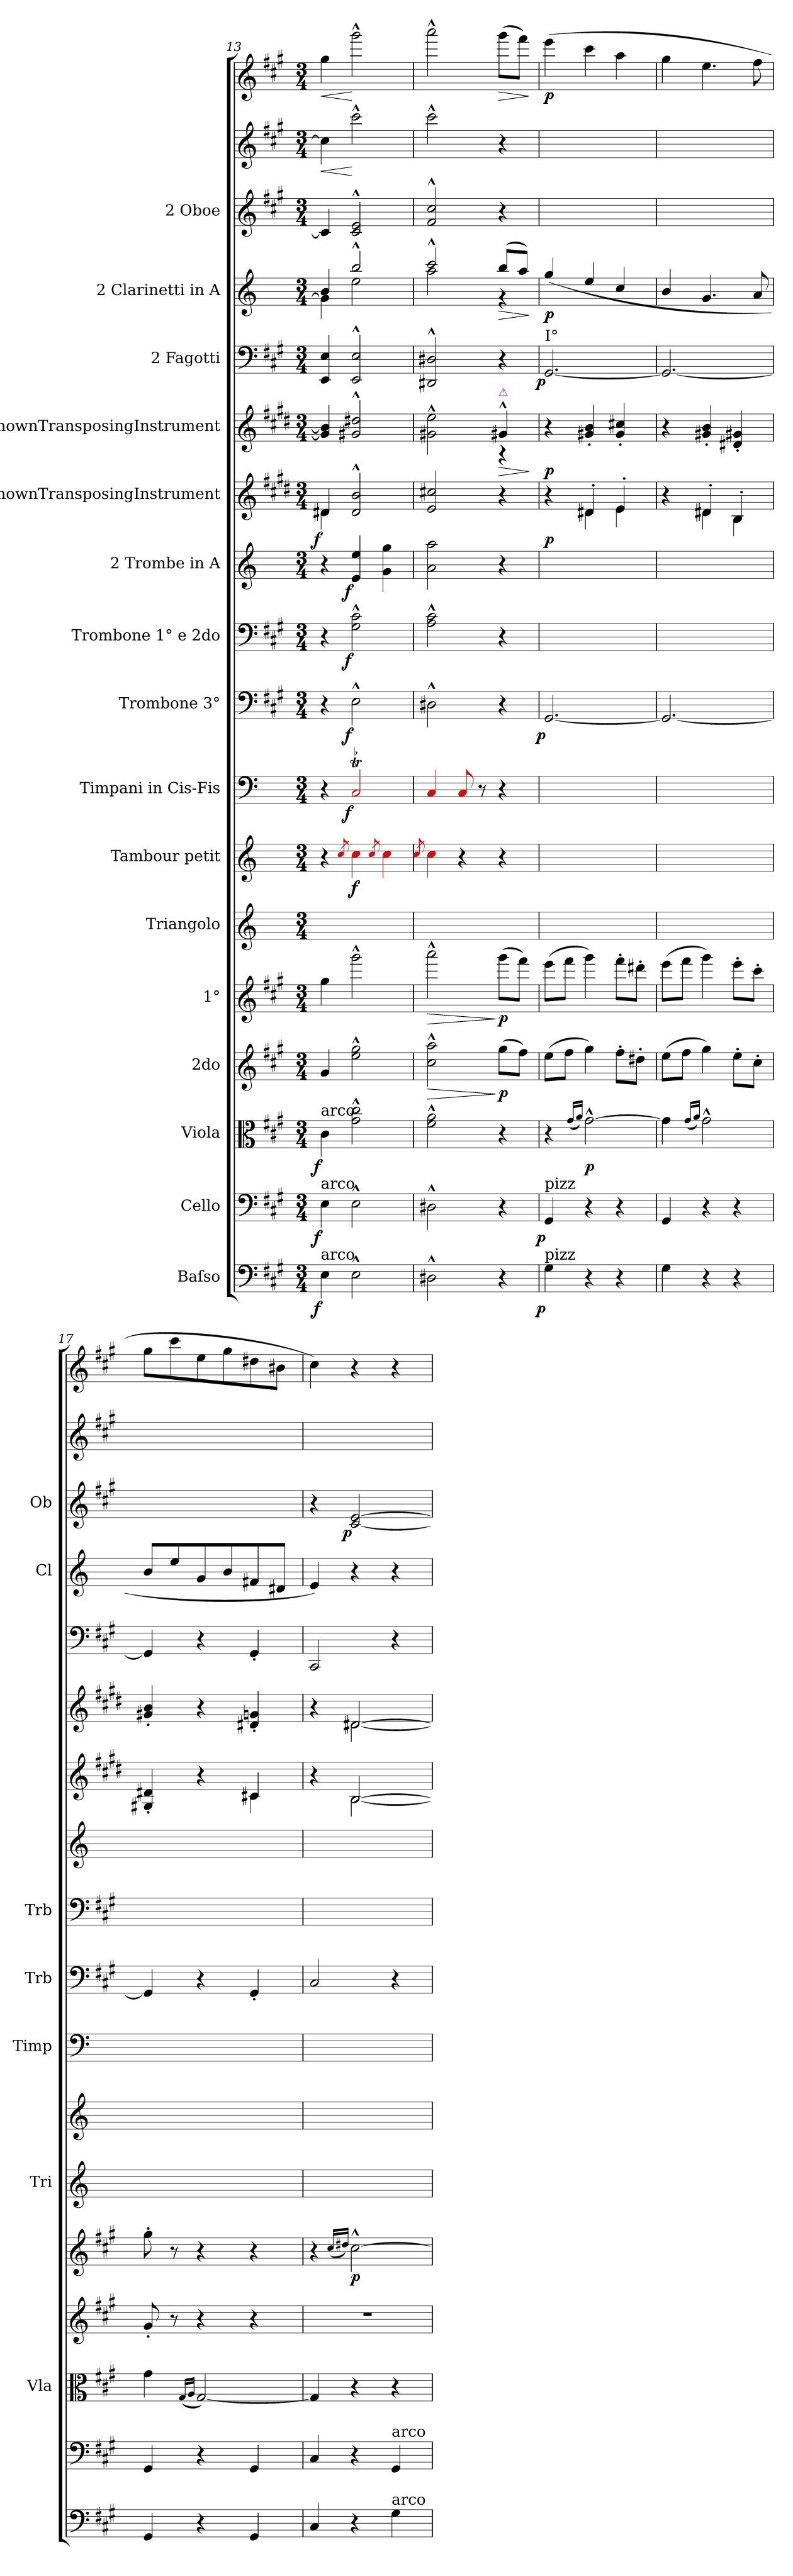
**kern	**dynam	**kern	**dynam	**kern	**dynam	**kern	**dynam	**kern	**dynam	**kern	**kern	**dynam	**kern	**dynam	**kern	**dynam	**kern	**dynam	**kern	**dynam	**kern	**dynam	**kern	**dynam	**kern	**dynam	**kern	**dynam	**kern	**dynam	**kern	**dynam	**kern	**dynam
*part18	*part18	*part17	*part17	*part16	*part16	*part15	*part15	*part14	*part14	*part13	*part12	*part12	*part11	*part11	*part10	*part10	*part9	*part9	*part8	*part8	*part7	*part7	*part6	*part6	*part5	*part5	*part4	*part4	*part3	*part3	*part2	*part2	*part1	*part1
*staff18	*staff18	*staff17	*staff17	*staff16	*staff16	*staff15	*staff15	*staff14	*staff14	*staff13	*staff12	*staff12	*staff11	*staff11	*staff10	*staff10	*staff9	*staff9	*staff8	*staff8	*staff7	*staff7	*staff6	*staff6	*staff5	*staff5	*staff4	*staff4	*staff3	*staff3	*staff2	*staff2	*staff1	*staff1
*I"Baſso	*	*I"Cello	*	*I"Viola	*	*I"2do	*	*I"1°	*	*I"Triangolo	*I"Tambour petit	*	*I"Timpani in Cis-Fis	*	*I"Trombone 3°	*	*I"Trombone 1° e 2do	*	*I"2 Trombe in A	*	*I"UnknownTransposingInstrument	*	*I"UnknownTransposingInstrument	*	*I"2 Fagotti	*	*I"2 Clarinetti in A	*	*I"2 Oboe	*	*	*	*	*
*	*	*	*	*I'Vla	*	*	*	*	*	*I'Tri	*	*	*I'Timp	*	*I'Trb	*	*I'Trb	*	*	*	*	*	*	*	*	*	*I'Cl	*	*I'Ob	*	*	*	*	*
*clefF4	*	*clefF4	*	*clefC3	*	*clefG2	*	*clefG2	*	*clefG2	*clefG2	*	*clefF4	*	*clefF4	*	*clefF4	*	*clefG2	*	*clefG2	*	*clefG2	*	*clefF4	*	*clefG2	*	*clefG2	*	*clefG2	*	*clefG2	*
*	*	*	*	*	*	*	*	*	*	*	*	*	*	*	*	*	*	*	*ITrd2c3	*	*ITrd4c7	*	*ITrd4c7	*	*	*	*ITrd2c3	*	*	*	*	*	*	*
*k[f#c#g#]	*	*k[f#c#g#]	*	*k[f#c#g#]	*	*k[f#c#g#]	*	*k[f#c#g#]	*	*k[]	*k[]	*	*k[]	*	*k[f#c#g#]	*	*k[f#c#g#]	*	*k[f#c#g#]	*	*k[f#c#g#]	*	*k[f#c#g#]	*	*k[f#c#g#]	*	*k[f#c#g#]	*	*k[f#c#g#]	*	*k[f#c#g#]	*	*k[f#c#g#]	*
*M3/4	*	*M3/4	*	*M3/4	*	*M3/4	*	*M3/4	*	*M3/4	*M3/4	*	*M3/4	*	*M3/4	*	*M3/4	*	*M3/4	*	*M3/4	*	*M3/4	*	*M3/4	*	*M3/4	*	*M3/4	*	*M3/4	*	*M3/4	*
=13	=13	=13	=13	=13	=13	=13	=13	=13	=13	=13	=13	=13	=13	=13	=13	=13	=13	=13	=13	=13	=13	=13	=13	=13	=13	=13	=13	=13	=13	=13	=13	=13	=13	=13
*	*	*	*	*	*	*	*	*	*	*	*	*	*	*	*	*	*	*	*	*	*^	*	*	*	*	*	*^	*	*	*	*	*	*	*
!	!	!	!	!LO:TX:a:t=arco	!	!	!	!	!	!	!	!	!	!	!	!	!	!	!	!	!	!	!	!	!	!	!	!	!	!	!	!	!	!	!	!
!	!	!LO:TX:a:t=arco	!	!	!	!	!	!	!	!	!	!	!	!	!	!	!	!	!	!	!	!	!	!	!	!	!	!	!	!	!	!	!	!	!	!
!LO:TX:a:t=arco	!	!	!	!	!	!	!	!	!	!	!	!	!	!	!	!	!	!	!	!	!	!	!	!	!	!	!	!	!	!	!	!	!	!	!	!
!	!LO:DY:rj	!	!LO:DY:rj	!	!LO:DY:rj	!	!	!	!	!	!	!	!	!	!	!	!	!	!	!	!	!	!LO:DY:rj	!	!	!	!	!	!	!	!	!	!	!LO:HP:b	!	!LO:HP:b
4E\	f	4E\	f	4c#\	f	4g#/	.	4gg#\	.	2.ryy	4r	.	4r	.	4r	.	4r	.	4r	.	4G#X/	4G#X\	f	4c#]/ 4e]/	.	4EE/ 4E/	.	4g#/	4e\]	.	4c#/]	.	4cc#\]	<	4gg#\	<
.	.	.	.	.	.	.	.	.	.	.	8qRcc/	.	.	.	.	.	.	.	.	.	.	.	.	.	.	.	.	.	.	.	.	.	.	.	.	.
!	!	!	!	!	!	!	!	!	!	!	!	!	!	!LO:DY:rj	!	!LO:DY:rj	!	!LO:DY:rj	!	!LO:DY:rj	!	!	!	!	!	!	!	!	!	!	!	!	!	!	!	!
2E^^\	.	2E^^\	.	2g#^^\ 2cc#^^\	.	2ee^^\ 2gg#^^\	.	2ggg#^^\	.	.	4Rcc\	f	2Rat/	f	2E^^\	f	2G#^^\ 2c#^^\	f	4c#/ 4cc#/	f	2G#^^>/ 2e^^>/	4ryy	.	2c#X^^>/ 2g#X^^>/	.	2EE^^>/ 2E^^>/	.	2gg#^^/	2cc#\	.	2c#^^>/ 2e^^>/	.	2ccc#^^\	[	2ggg#^^\	[
.	.	.	.	.	.	.	.	.	.	.	8qRcc/	.	.	.	.	.	.	.	.	.	.	.	.	.	.	.	.	.	.	.	.	.	.	.	.	.
.	.	.	.	.	.	.	.	.	.	.	4Rcc\	.	.	.	.	.	.	.	4e\ 4ee\	.	.	4ryy	.	.	.	.	.	.	.	.	.	.	.	.	.	.
*	*	*	*	*	*	*	*	*	*	*	*	*	*	*	*	*	*	*	*	*	*v	*v	*	*	*	*	*	*	*	*	*	*	*	*	*	*
=14	=14	=14	=14	=14	=14	=14	=14	=14	=14	=14	=14	=14	=14	=14	=14	=14	=14	=14	=14	=14	=14	=14	=14	=14	=14	=14	=14	=14	=14	=14	=14	=14	=14	=14	=14
.	.	.	.	.	.	.	.	.	.	.	8qRcc/	.	.	.	.	.	.	.	.	.	.	.	.	.	.	.	.	.	.	.	.	.	.	.	.
!	!	!	!	!	!	!	!LO:HP:b	!	!LO:HP:b	!	!	!	!	!	!	!	!	!	!	!	!	!	!	!	!	!	!	!	!	!	!	!	!	!	!
*	*	*	*	*	*	*	*	*	*	*	*	*	*	*	*	*	*	*	*	*	*	*	*^	*	*	*	*	*	*	*	*	*	*	*	*
2D#X^^\	.	2D#X^^\	.	2f#^^\ 2a^^\	.	2cc#^^\ 2aa^^\	>	2aaa^^\	>	2.ryy	4Rcc\	.	4Ra/	.	2D#X^^\	.	2A^^\ 2c#^^\	.	2f#\ 2ff#\	.	2A/ 2f#X/	.	2c#X^^>\ 2a^^>\	4ryy	.	2DD#X^^>/ 2D#X^^>/	.	2aa^^/	2ff#\	.	2f#^^>/ 2cc#^^>/	.	2ccc#^^\	.	2aaa^^\	.
.	.	.	.	.	.	.	.	.	.	.	4r	.	8RaTTT/	.	.	.	.	.	.	.	.	.	.	4ryy	.	.	.	.	.	.	.	.	.	.	.	.
.	.	.	.	.	.	.	.	.	.	.	.	.	8r	.	.	.	.	.	.	.	.	.	.	.	.	.	.	.	.	.	.	.	.	.	.	.
!	!	!	!	!	!	!	!	!	!	!	!	!	!	!	!	!	!	!	!	!	!	!	!LO:TX:a:color=crimson:t=⚠	!	!	!	!	!	!	!	!	!	!	!	!	!
!	!	!	!	!	!	!	!	!	!	!	!	!	!	!	!	!	!	!	!	!	!	!	!	!	!LO:HP:b	!	!	!	!	!LO:HP:b	!	!	!	!	!	!LO:HP:b
4r	.	4r	.	4r	.	(8gg#\L	] p	(8ggg#\L	] p	.	4r	.	4r	.	4r	.	4r	.	4r	.	4r	.	4c#X^^>/	4r	>	4r	.	(8gg#/L	4r	>	4r	.	4r	.	(8ggg#\L	>
.	.	.	.	.	.	8ff#\J)	.	8fff#\J)	.	.	.	.	.	.	.	.	.	.	.	.	.	.	.	.	.	.	.	8ff#/J)	.	.	.	.	.	.	8fff#\J)	.
*	*	*	*	*	*	*	*	*	*	*	*	*	*	*	*	*	*	*	*	*	*	*	*v	*v	*	*	*	*v	*v	*	*	*	*	*	*	*
.	.	.	.	.	.	.	.	.	.	.	.	.	.	.	.	.	.	.	.	.	.	.	.	]	.	.	.	]	.	.	.	.	.	]
=15	=15	=15	=15	=15	=15	=15	=15	=15	=15	=15	=15	=15	=15	=15	=15	=15	=15	=15	=15	=15	=15	=15	=15	=15	=15	=15	=15	=15	=15	=15	=15	=15	=15	=15
*	*	*	*	*	*	*	*	*	*	*	*	*	*	*	*	*	*	*	*	*	*^	*	*	*	*	*	*	*	*	*	*	*	*	*
!	!	!	!	!	!	!	!	!	!	!	!	!	!	!	!	!	!	!	!	!	!	!	!	!	!	!LO:TX:a:t=I°	!	!	!	!	!	!	!	!	!
!	!	!LO:TX:a:t=pizz	!	!	!	!	!	!	!	!	!	!	!	!	!	!	!	!	!	!	!	!	!	!	!	!	!	!	!	!	!	!	!	!	!
!LO:TX:a:t=pizz	!	!	!	!	!	!	!	!	!	!	!	!	!	!	!	!	!	!	!	!	!	!	!	!	!	!	!	!	!	!	!	!	!	!	!
!	!LO:DY:rj	!	!LO:DY:rj	!	!	!	!	!	!	!	!	!	!	!	!	!LO:DY:rj	!	!	!	!	!	!	!	!	!	!	!LO:DY:rj	!	!	!	!	!	!	!	!
4G#\	p	4GG#/	p	4r	.	(8ee\L	.	(8eee\L	.	2.ryy	2.ryy	.	2.ryy	.	[2.GG#/	p	2.ryy	.	2.ryy	.	4r	4ryy	p	4r	p	[2.GG#/	p	(4ee/	p	2.ryy	.	2.ryy	.	(4eee\	p
.	.	.	.	.	.	8ff#\J	.	8fff#\J	.	.	.	.	.	.	.	.	.	.	.	.	.	.	.	.	.	.	.	.	.	.	.	.	.	.	.
.	.	.	.	(16qqg#/LL	.	.	.	.	.	.	.	.	.	.	.	.	.	.	.	.	.	.	.	.	.	.	.	.	.	.	.	.	.	.	.
.	.	.	.	16qqa/JJ)	.	.	.	.	.	.	.	.	.	.	.	.	.	.	.	.	.	.	.	.	.	.	.	.	.	.	.	.	.	.	.
4r	.	4r	.	[2g#^^\	p	4gg#\)	.	4ggg#\)	.	.	.	.	.	.	.	.	.	.	.	.	4G#X'/	4G#X\	.	4c#X'/ 4e'/	.	.	.	4cc#/	.	.	.	.	.	4ccc#\	.
4r	.	4r	.	.	.	8ff#'\L	.	8fff#'\L	.	.	.	.	.	.	.	.	.	.	.	.	4A'/	4A\	.	4c#'/ 4f#X'/	.	.	.	4a/	.	.	.	.	.	4aa\	.
.	.	.	.	.	.	8dd#X'\J	.	8ddd#X'\J	.	.	.	.	.	.	.	.	.	.	.	.	.	.	.	.	.	.	.	.	.	.	.	.	.	.	.
=16	=16	=16	=16	=16	=16	=16	=16	=16	=16	=16	=16	=16	=16	=16	=16	=16	=16	=16	=16	=16	=16	=16	=16	=16	=16	=16	=16	=16	=16	=16	=16	=16	=16	=16	=16
4G#\	.	4GG#/	.	4g#\]	.	(8ee\L	.	(8eee\L	.	2.ryy	2.ryy	.	2.ryy	.	2.GG#/_	.	2.ryy	.	2.ryy	.	4r	4ryy	.	4r	.	2.GG#/_	.	4g#/	.	2.ryy	.	2.ryy	.	4gg#\	.
.	.	.	.	.	.	8ff#\J	.	8fff#\J	.	.	.	.	.	.	.	.	.	.	.	.	.	.	.	.	.	.	.	.	.	.	.	.	.	.	.
.	.	.	.	(16qqg#/LL	.	.	.	.	.	.	.	.	.	.	.	.	.	.	.	.	.	.	.	.	.	.	.	.	.	.	.	.	.	.	.
.	.	.	.	16qqa/JJ)	.	.	.	.	.	.	.	.	.	.	.	.	.	.	.	.	.	.	.	.	.	.	.	.	.	.	.	.	.	.	.
4r	.	4r	.	2g#^^\	.	4gg#\)	.	4ggg#\)	.	.	.	.	.	.	.	.	.	.	.	.	4G#X'/	4G#X\	.	4c#X'/ 4e'/	.	.	.	4.e/	.	.	.	.	.	4.ee\	.
4r	.	4r	.	.	.	8ee'\L	.	8eee'\L	.	.	.	.	.	.	.	.	.	.	.	.	4E'/	4E\	.	4G#X'/ 4c#X'/	.	.	.	.	.	.	.	.	.	.	.
.	.	.	.	.	.	8cc#'\J	.	8ccc#'\J	.	.	.	.	.	.	.	.	.	.	.	.	.	.	.	.	.	.	.	8f#/	.	.	.	.	.	8ff#\	.
=17	=17	=17	=17	=17	=17	=17	=17	=17	=17	=17	=17	=17	=17	=17	=17	=17	=17	=17	=17	=17	=17	=17	=17	=17	=17	=17	=17	=17	=17	=17	=17	=17	=17	=17	=17
4GG#/	.	4GG#/	.	4g#\	.	8g#'/	.	8gg#'\	.	2.ryy	2.ryy	.	2.ryy	.	4GG#/]	.	2.ryy	.	2.ryy	.	4C#X'/ 4G#X'/	4ryy	.	4c#X'/ 4e'/	.	4GG#/]	.	8g#/L	.	2.ryy	.	2.ryy	.	8gg#\L	.
.	.	.	.	.	.	8r	.	8r	.	.	.	.	.	.	.	.	.	.	.	.	.	.	.	.	.	.	.	8cc#/	.	.	.	.	.	8ccc#\	.
.	.	.	.	(16qqG#/LL	.	.	.	.	.	.	.	.	.	.	.	.	.	.	.	.	.	.	.	.	.	.	.	.	.	.	.	.	.	.	.
.	.	.	.	16qqA/JJ	.	.	.	.	.	.	.	.	.	.	.	.	.	.	.	.	.	.	.	.	.	.	.	.	.	.	.	.	.	.	.
4r	.	4r	.	[2G#/)	.	4r	.	4r	.	.	.	.	.	.	4r	.	.	.	.	.	4r	4ryy	.	4r	.	4r	.	8e/	.	.	.	.	.	8ee\	.
.	.	.	.	.	.	.	.	.	.	.	.	.	.	.	.	.	.	.	.	.	.	.	.	.	.	.	.	8g#/	.	.	.	.	.	8gg#\	.
4GG#/	.	4GG#/	.	.	.	4r	.	4r	.	.	.	.	.	.	4GG#'/	.	.	.	.	.	4F#X/	4F#X\	.	4G#X'/ 4cn'/	.	4GG#'/	.	8d#X/	.	.	.	.	.	8dd#X\	.
.	.	.	.	.	.	.	.	.	.	.	.	.	.	.	.	.	.	.	.	.	.	.	.	.	.	.	.	8B#X/J	.	.	.	.	.	8b#X\J	.
=18	=18	=18	=18	=18	=18	=18	=18	=18	=18	=18	=18	=18	=18	=18	=18	=18	=18	=18	=18	=18	=18	=18	=18	=18	=18	=18	=18	=18	=18	=18	=18	=18	=18	=18	=18
*	*	*	*	*	*	*	*	*	*	*	*	*	*	*	*	*	*	*	*	*	*	*	*	*^	*	*	*	*	*	*	*	*	*	*	*
4C#/	.	4C#/	.	4G#/]	.	2.r	.	4r	.	2.ryy	2.ryy	.	2.ryy	.	2C#/	.	2.ryy	.	2.ryy	.	4r	4ryy	.	4r	4ryy	.	2CC#/	.	4c#/)	.	4r	.	2.ryy	.	4cc#\)	.
.	.	.	.	.	.	.	.	(16qqcc#/LL	.	.	.	.	.	.	.	.	.	.	.	.	.	.	.	.	.	.	.	.	.	.	.	.	.	.	.	.
.	.	.	.	.	.	.	.	16qqdd#X/JJ)	.	.	.	.	.	.	.	.	.	.	.	.	.	.	.	.	.	.	.	.	.	.	.	.	.	.	.	.
!	!	!	!	!	!	!	!	!	!	!	!	!	!	!	!	!	!	!	!	!	!	!	!	!	!	!	!	!	!	!	!	!LO:DY:rj	!	!	!	!
4r	.	4r	.	4r	.	.	.	[2cc#^^\	p	.	.	.	.	.	.	.	.	.	.	.	[2E/	[2E\	.	[2G#X/	[2G#X\	.	.	.	4r	.	[2c#/ [2e/	p	.	.	4r	.
!	!	!LO:TX:a:t=arco	!	!	!	!	!	!	!	!	!	!	!	!	!	!	!	!	!	!	!	!	!	!	!	!	!	!	!	!	!	!	!	!	!	!
!LO:TX:a:t=arco	!	!	!	!	!	!	!	!	!	!	!	!	!	!	!	!	!	!	!	!	!	!	!	!	!	!	!	!	!	!	!	!	!	!	!	!
4G#\	.	4GG#/	.	4r	.	.	.	.	.	.	.	.	.	.	4r	.	.	.	.	.	.	.	.	.	.	.	4r	.	4r	.	.	.	.	.	4r	.
*	*	*	*	*	*	*	*	*	*	*	*	*	*	*	*	*	*	*	*	*	*v	*v	*	*	*	*	*	*	*	*	*	*	*	*	*	*
*	*	*	*	*	*	*	*	*	*	*	*	*	*	*	*	*	*	*	*	*	*	*	*v	*v	*	*	*	*	*	*	*	*	*	*	*
=	=	=	=	=	=	=	=	=	=	=	=	=	=	=	=	=	=	=	=	=	=	=	=	=	=	=	=	=	=	=	=	=	=	=
*-	*-	*-	*-	*-	*-	*-	*-	*-	*-	*-	*-	*-	*-	*-	*-	*-	*-	*-	*-	*-	*-	*-	*-	*-	*-	*-	*-	*-	*-	*-	*-	*-	*-	*-
